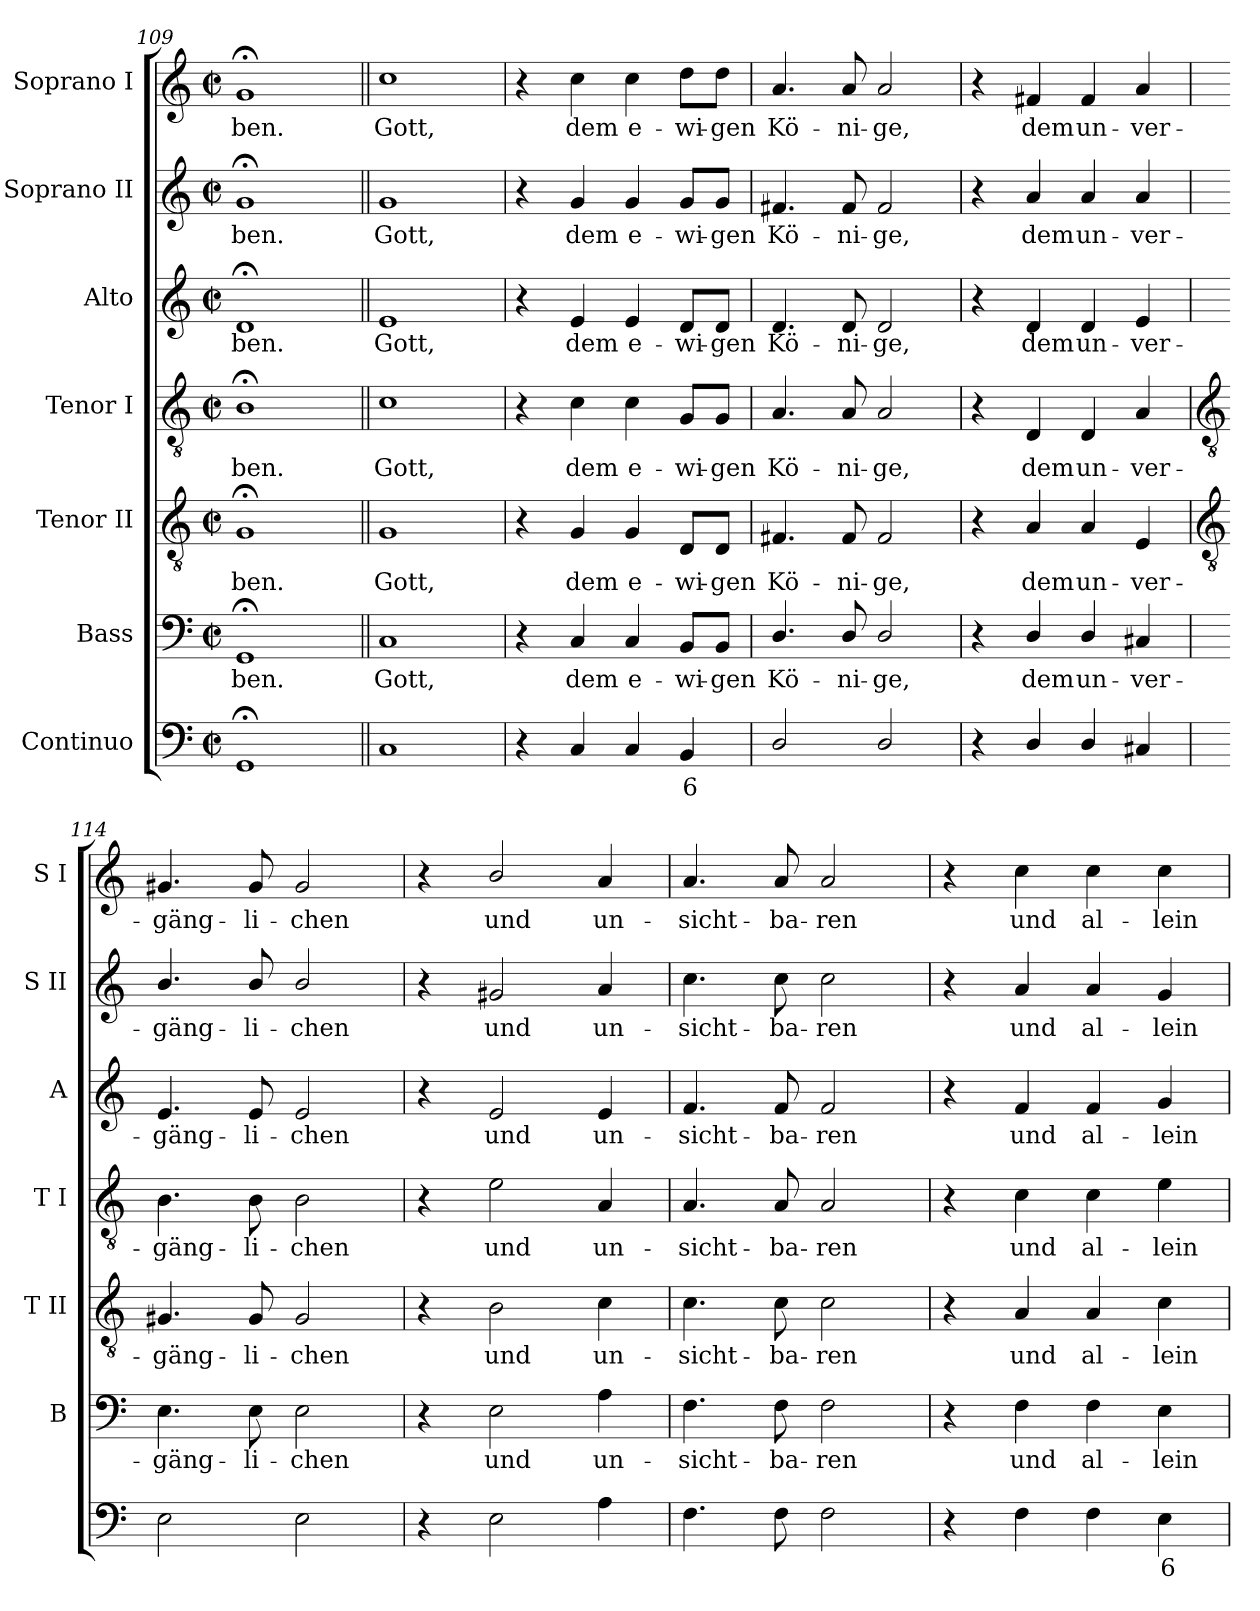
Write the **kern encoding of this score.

**kern	**text	**kern	**text	**kern	**text	**kern	**text	**kern	**text	**kern	**text	**kern	**text
*part7	*part7	*part6	*part6	*part5	*part5	*part4	*part4	*part3	*part3	*part2	*part2	*part1	*part1
*staff7	*staff7	*staff6	*staff6	*staff5	*staff5	*staff4	*staff4	*staff3	*staff3	*staff2	*staff2	*staff1	*staff1
*I"Continuo	*	*I"Bass	*	*I"Tenor II	*	*I"Tenor I	*	*I"Alto	*	*I"Soprano II	*	*I"Soprano I	*
*	*	*I'B	*	*I'T II	*	*I'T I	*	*I'A	*	*I'S II	*	*I'S I	*
*clefF4	*	*clefF4	*	*clefGv2	*	*clefGv2	*	*clefG2	*	*clefG2	*	*clefG2	*
*k[]	*	*k[]	*	*k[]	*	*k[]	*	*k[]	*	*k[]	*	*k[]	*
*C:	*	*C:	*	*C:	*	*C:	*	*C:	*	*C:	*	*C:	*
*M2/2	*	*M2/2	*	*M2/2	*	*M2/2	*	*M2/2	*	*M2/2	*	*M2/2	*
*met(c|)	*	*met(c|)	*	*met(c|)	*	*met(c|)	*	*met(c|)	*	*met(c|)	*	*met(c|)	*
=109	=109	=109	=109	=109	=109	=109	=109	=109	=109	=109	=109	=109	=109
!	!	!	!LO:LY:b	!	!LO:LY:b	!	!LO:LY:b	!	!LO:LY:b	!	!LO:LY:b	!	!LO:LY:b
1GG;<	.	1GG;<	-ben.	1G;<	ben.	1B;<	-ben.	1d;<	-ben.	1g;<	-ben.	1g;<	ben.
=110||	=110||	=110||	=110||	=110||	=110||	=110||	=110||	=110||	=110||	=110||	=110||	=110||	=110||
!	!	!	!LO:LY:b	!	!LO:LY:b	!	!LO:LY:b	!	!LO:LY:b	!	!LO:LY:b	!	!LO:LY:b
1C	.	1C	Gott,	1G	Gott,	1c	Gott,	1e	Gott,	1g	Gott,	1cc	Gott,
=111	=111	=111	=111	=111	=111	=111	=111	=111	=111	=111	=111	=111	=111
4r	.	4r	.	4r	.	4r	.	4r	.	4r	.	4r	.
!	!	!	!LO:LY:b	!	!LO:LY:b	!	!LO:LY:b	!	!LO:LY:b	!	!LO:LY:b	!	!LO:LY:b
4C	.	4C	dem	4G	dem	4c	dem	4e	dem	4g	dem	4cc	dem
!	!	!	!LO:LY:b	!	!LO:LY:b	!	!LO:LY:b	!	!LO:LY:b	!	!LO:LY:b	!	!LO:LY:b
4C	.	4C	e-	4G	e-	4c	e-	4e	e-	4g	e-	4cc	e-
!	!LO:LY:b	!	!LO:LY:b	!	!LO:LY:b	!	!LO:LY:b	!	!LO:LY:b	!	!LO:LY:b	!	!LO:LY:b
4BB	6	8BB/L	-wi-	8D/L	-wi-	8G/L	-wi-	8d/L	-wi-	8g/L	-wi-	8dd\L	-wi-
!	!	!	!LO:LY:b	!	!LO:LY:b	!	!LO:LY:b	!	!LO:LY:b	!	!LO:LY:b	!	!LO:LY:b
.	.	8BB/J	-gen	8D/J	-gen	8G/J	-gen	8d/J	-gen	8g/J	-gen	8dd\J	-gen
=112	=112	=112	=112	=112	=112	=112	=112	=112	=112	=112	=112	=112	=112
!	!	!	!LO:LY:b	!	!LO:LY:b	!	!LO:LY:b	!	!LO:LY:b	!	!LO:LY:b	!	!LO:LY:b
2D/	.	4.D/	Kö-	4.F#X	Kö-	4.A	Kö-	4.d	Kö-	4.f#X	Kö-	4.a	Kö-
!	!	!	!LO:LY:b	!	!LO:LY:b	!	!LO:LY:b	!	!LO:LY:b	!	!LO:LY:b	!	!LO:LY:b
.	.	8D/	-ni-	8F#	-ni-	8A	-ni-	8d	-ni-	8f#	-ni-	8a	-ni-
!	!	!	!LO:LY:b	!	!LO:LY:b	!	!LO:LY:b	!	!LO:LY:b	!	!LO:LY:b	!	!LO:LY:b
2D/	.	2D/	-ge,	2F#	-ge,	2A	-ge,	2d	-ge,	2f#	-ge,	2a	-ge,
=113	=113	=113	=113	=113	=113	=113	=113	=113	=113	=113	=113	=113	=113
4r	.	4r	.	4r	.	4r	.	4r	.	4r	.	4r	.
!	!	!	!LO:LY:b	!	!LO:LY:b	!	!LO:LY:b	!	!LO:LY:b	!	!LO:LY:b	!	!LO:LY:b
4D/	.	4D/	dem	4A	dem	4D	dem	4d	dem	4a	dem	4f#X	dem
!	!	!	!LO:LY:b	!	!LO:LY:b	!	!LO:LY:b	!	!LO:LY:b	!	!LO:LY:b	!	!LO:LY:b
4D/	.	4D/	un-	4A	un-	4D	un-	4d	un-	4a	un-	4f#	un-
!	!	!	!LO:LY:b	!	!LO:LY:b	!	!LO:LY:b	!	!LO:LY:b	!	!LO:LY:b	!	!LO:LY:b
4C#X	.	4C#X	-ver-	4E	-ver-	4A	-ver-	4e	-ver-	4a	-ver-	4a	-ver-
!!LO:LB:g=z
=114	=114	=114	=114	=114	=114	=114	=114	=114	=114	=114	=114	=114	=114
*	*	*	*	*clefGv2	*	*clefGv2	*	*	*	*	*	*	*
!	!	!	!LO:LY:b	!	!LO:LY:b	!	!LO:LY:b	!	!LO:LY:b	!	!LO:LY:b	!	!LO:LY:b
2E	.	4.E	-gäng-	4.G#X	-gäng-	4.B	-gäng-	4.e	-gäng-	4.b/	-gäng-	4.g#X	-gäng-
!	!	!	!LO:LY:b	!	!LO:LY:b	!	!LO:LY:b	!	!LO:LY:b	!	!LO:LY:b	!	!LO:LY:b
.	.	8E	-li-	8G#	-li-	8B	-li-	8e	-li-	8b/	-li-	8g#	-li-
!	!	!	!LO:LY:b	!	!LO:LY:b	!	!LO:LY:b	!	!LO:LY:b	!	!LO:LY:b	!	!LO:LY:b
2E	.	2E	-chen	2G#	-chen	2B	-chen	2e	-chen	2b/	-chen	2g#	-chen
=115	=115	=115	=115	=115	=115	=115	=115	=115	=115	=115	=115	=115	=115
4r	.	4r	.	4r	.	4r	.	4r	.	4r	.	4r	.
!	!	!	!LO:LY:b	!	!LO:LY:b	!	!LO:LY:b	!	!LO:LY:b	!	!LO:LY:b	!	!LO:LY:b
2E	.	2E	und	2B	und	2e	und	2e	und	2g#X	und	2b/	und
!	!	!	!LO:LY:b	!	!LO:LY:b	!	!LO:LY:b	!	!LO:LY:b	!	!LO:LY:b	!	!LO:LY:b
4A	.	4A	un-	4c	un-	4A	un-	4e	un-	4a	un-	4a	un-
=116	=116	=116	=116	=116	=116	=116	=116	=116	=116	=116	=116	=116	=116
!	!	!	!LO:LY:b	!	!LO:LY:b	!	!LO:LY:b	!	!LO:LY:b	!	!LO:LY:b	!	!LO:LY:b
4.F	.	4.F	-sicht-	4.c	-sicht-	4.A	-sicht-	4.f	-sicht-	4.cc	-sicht-	4.a	-sicht-
!	!	!	!LO:LY:b	!	!LO:LY:b	!	!LO:LY:b	!	!LO:LY:b	!	!LO:LY:b	!	!LO:LY:b
8F	.	8F	-ba-	8c	-ba-	8A	-ba-	8f	-ba-	8cc	-ba-	8a	-ba-
!	!	!	!LO:LY:b	!	!LO:LY:b	!	!LO:LY:b	!	!LO:LY:b	!	!LO:LY:b	!	!LO:LY:b
2F	.	2F	-ren	2c	-ren	2A	-ren	2f	-ren	2cc	-ren	2a	-ren
=117	=117	=117	=117	=117	=117	=117	=117	=117	=117	=117	=117	=117	=117
4r	.	4r	.	4r	.	4r	.	4r	.	4r	.	4r	.
!	!	!	!LO:LY:b	!	!LO:LY:b	!	!LO:LY:b	!	!LO:LY:b	!	!LO:LY:b	!	!LO:LY:b
4F	.	4F	und	4A	und	4c	und	4f	und	4a	und	4cc	und
!	!	!	!LO:LY:b	!	!LO:LY:b	!	!LO:LY:b	!	!LO:LY:b	!	!LO:LY:b	!	!LO:LY:b
4F	.	4F	al-	4A	al-	4c	al-	4f	al-	4a	al-	4cc	al-
!	!LO:LY:b	!	!LO:LY:b	!	!LO:LY:b	!	!LO:LY:b	!	!LO:LY:b	!	!LO:LY:b	!	!LO:LY:b
4E	6	4E	-lein	4c	-lein	4e	-lein	4g	-lein	4g	-lein	4cc	-lein
=	=	=	=	=	=	=	=	=	=	=	=	=	=
*-	*-	*-	*-	*-	*-	*-	*-	*-	*-	*-	*-	*-	*-
